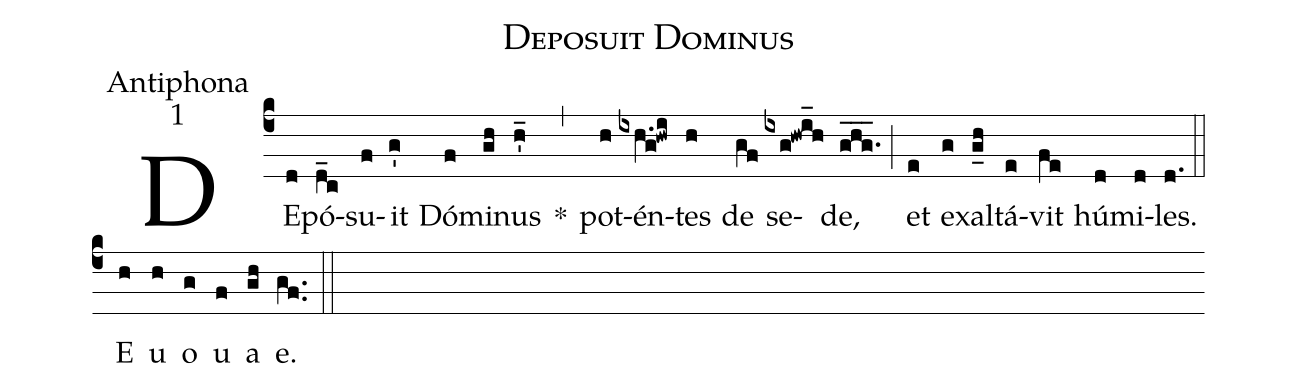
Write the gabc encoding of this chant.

name:Deposuit Dominus;
office-part:Antiphona;
mode:1;
%%
(c4) DE(d)pó(d_c)su(f)it(g') Dó(f)mi(gh)nus(h'_) *(,) pot(h)én(ixh.g!hwi)tes(h) de(gf) se(ixg!hwi_h)de,(g_h_g_.) (;) et(e) ex(g)al(g_h)tá(e)vit(fe) hú(d)mi(d)les.(d.) (::) <eu>E(h) u(h) o(g) u(f) a(gh) e.</eu>(gf..) (::)
